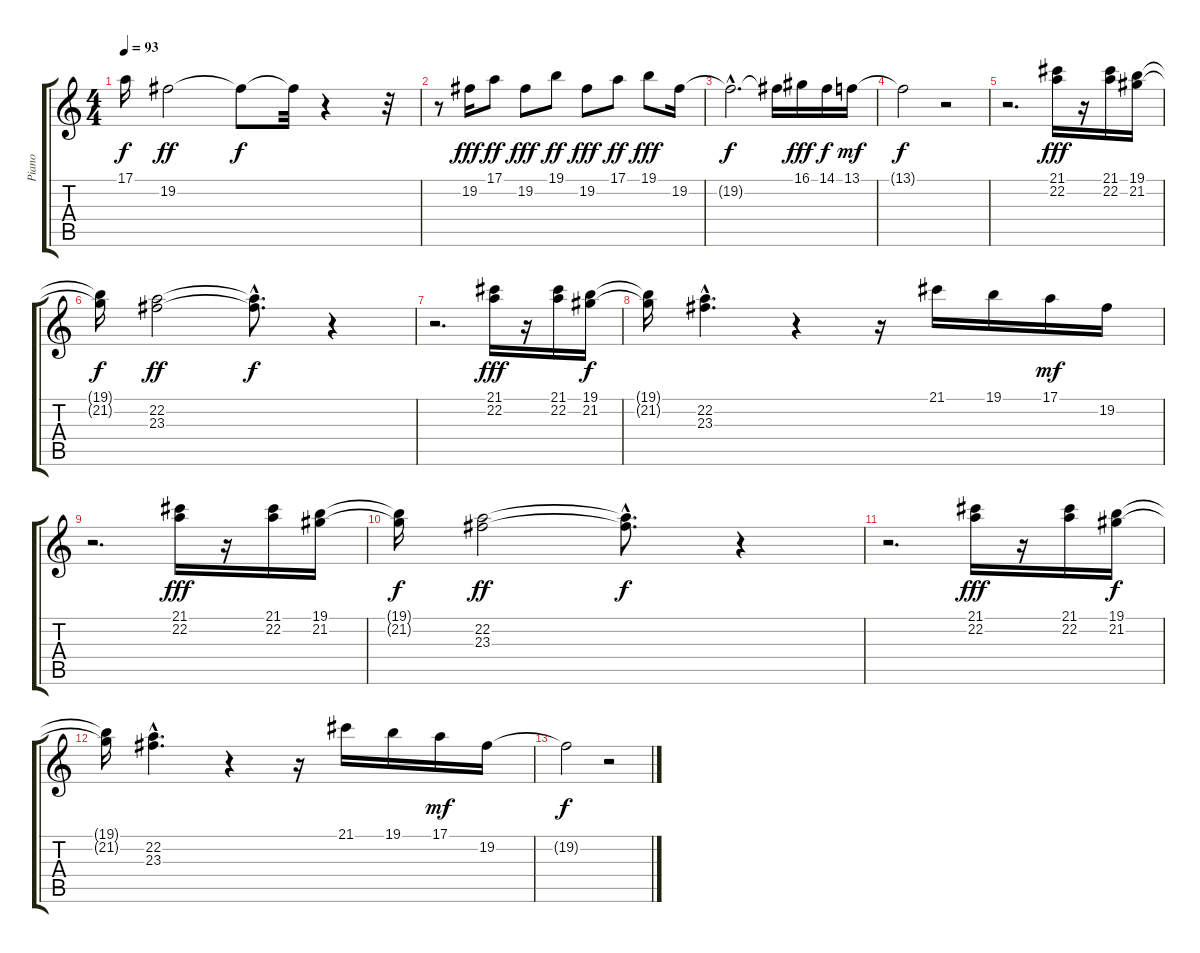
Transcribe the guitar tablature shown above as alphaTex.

\track ("Piano" "Piano") {instrument viola}
\staff {score tabs}
\tuning (E4 B3 G3 D3 A2 E2) {hide}
\ts (4 4)
\tempo 93
\clef g2
\ks c
17.1{t}.16{dy f} 19.2.2{dy ff} 19.2{t}.8{dy f} 19.2{t}.32 r.4 r.32 |
r.8 19.2.16{dy fff} 17.1.8{dy ff} 19.2.8{dy fff} 19.1.8{dy ff} 19.2.8{dy fff} 17.1.8{dy ff} 19.1.8{dy fff} 19.2.16 |
19.2{hac t}.2{d dy f} 19.2{t}.16 16.1.16{dy fff} 14.1.16{dy f} 13.1.16{dy mf} |
13.1{t}.2{dy f} r.2 |
r.2{d} (21.1 22.2).16{dy fff} r.16 (21.1 22.2).16 (19.1 21.2).16 |
(19.1{t} 21.2{t}).16{dy f} (22.2 23.3).2{dy ff} (22.2{hac t} 23.3{hac t}).8{d dy f} r.4 |
r.2{d} (21.1 22.2).16{dy fff} r.16 (21.1 22.2).16 (19.1 21.2).16{dy f} |
(19.1{t} 21.2{t}).16 (22.2{hac} 23.3{hac}).4{d} r.4 r.16 21.1.16 19.1.16 17.1.16{dy mf} 19.2.16 |
r.2{d} (21.1 22.2).16{dy fff} r.16 (21.1 22.2).16 (19.1 21.2).16 |
(19.1{t} 21.2{t}).16{dy f} (22.2 23.3).2{dy ff} (22.2{hac t} 23.3{hac t}).8{d dy f} r.4 |
r.2{d} (21.1 22.2).16{dy fff} r.16 (21.1 22.2).16 (19.1 21.2).16{dy f} |
(19.1{t} 21.2{t}).16 (22.2{hac} 23.3{hac}).4{d} r.4 r.16 21.1.16 19.1.16 17.1.16{dy mf} 19.2.16 |
19.2{t}.2{dy f} r.2
